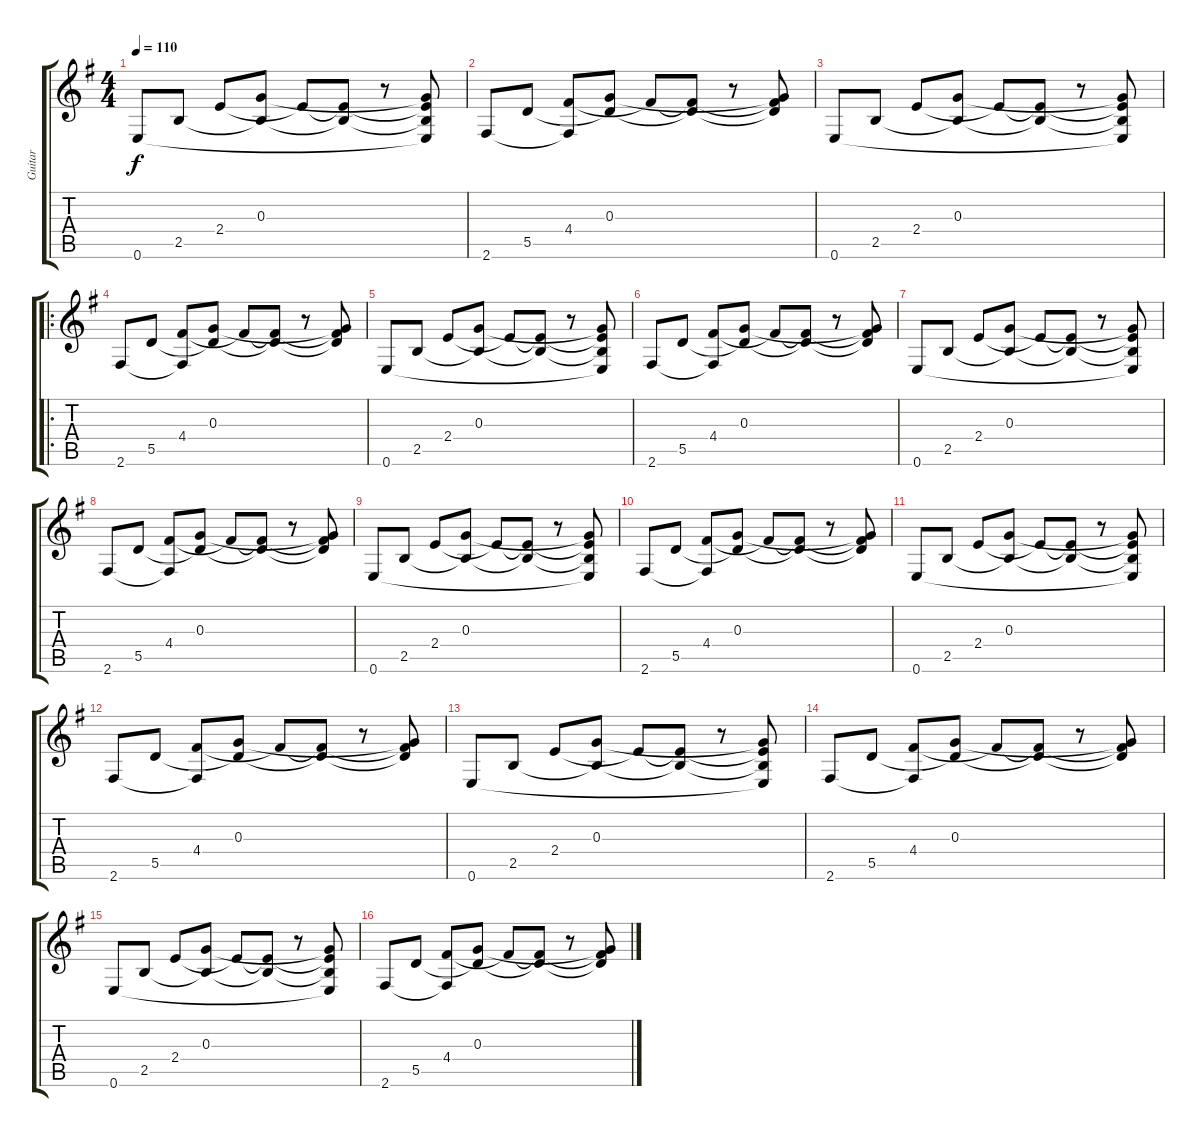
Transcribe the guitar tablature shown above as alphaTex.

\track ("Guitar" "Guitar") {instrument distortionguitar}
\staff {score tabs}
\tuning (E4 B3 G3 D3 A2 E2) {hide}
\ts (4 4)
\tempo 110
\clef g2
\ks eminor
0.6.8{dy f} 2.5.8 2.4.8 (0.3 2.5{t}).8 2.4{t}.8 (2.4{t} 2.5{t}).8 r.8 (0.3{t} 2.4{t} 2.5{t} 0.6{t}).8 |
2.6.8 5.5.8 (4.4 2.6{t}).8 (0.3 5.5{t}).8 4.4{t}.8 (4.4{t} 5.5{t}).8 r.8 (0.3{t} 4.4{t} 5.5{t}).8 |
0.6.8 2.5.8 2.4.8 (0.3 2.5{t}).8 2.4{t}.8 (2.4{t} 2.5{t}).8 r.8 (0.3{t} 2.4{t} 2.5{t} 0.6{t}).8 |
\ro
2.6.8 5.5.8 (4.4 2.6{t}).8 (0.3 5.5{t}).8 4.4{t}.8 (4.4{t} 5.5{t}).8 r.8 (0.3{t} 4.4{t} 5.5{t}).8 |
0.6.8 2.5.8 2.4.8 (0.3 2.5{t}).8 2.4{t}.8 (2.4{t} 2.5{t}).8 r.8 (0.3{t} 2.4{t} 2.5{t} 0.6{t}).8 |
2.6.8 5.5.8 (4.4 2.6{t}).8 (0.3 5.5{t}).8 4.4{t}.8 (4.4{t} 5.5{t}).8 r.8 (0.3{t} 4.4{t} 5.5{t}).8 |
0.6.8 2.5.8 2.4.8 (0.3 2.5{t}).8 2.4{t}.8 (2.4{t} 2.5{t}).8 r.8 (0.3{t} 2.4{t} 2.5{t} 0.6{t}).8 |
2.6.8 5.5.8 (4.4 2.6{t}).8 (0.3 5.5{t}).8 4.4{t}.8 (4.4{t} 5.5{t}).8 r.8 (0.3{t} 4.4{t} 5.5{t}).8 |
0.6.8 2.5.8 2.4.8 (0.3 2.5{t}).8 2.4{t}.8 (2.4{t} 2.5{t}).8 r.8 (0.3{t} 2.4{t} 2.5{t} 0.6{t}).8 |
2.6.8 5.5.8 (4.4 2.6{t}).8 (0.3 5.5{t}).8 4.4{t}.8 (4.4{t} 5.5{t}).8 r.8 (0.3{t} 4.4{t} 5.5{t}).8 |
0.6.8 2.5.8 2.4.8 (0.3 2.5{t}).8 2.4{t}.8 (2.4{t} 2.5{t}).8 r.8 (0.3{t} 2.4{t} 2.5{t} 0.6{t}).8 |
2.6.8 5.5.8 (4.4 2.6{t}).8 (0.3 5.5{t}).8 4.4{t}.8 (4.4{t} 5.5{t}).8 r.8 (0.3{t} 4.4{t} 5.5{t}).8 |
0.6.8 2.5.8 2.4.8 (0.3 2.5{t}).8 2.4{t}.8 (2.4{t} 2.5{t}).8 r.8 (0.3{t} 2.4{t} 2.5{t} 0.6{t}).8 |
2.6.8 5.5.8 (4.4 2.6{t}).8 (0.3 5.5{t}).8 4.4{t}.8 (4.4{t} 5.5{t}).8 r.8 (0.3{t} 4.4{t} 5.5{t}).8 |
0.6.8 2.5.8 2.4.8 (0.3 2.5{t}).8 2.4{t}.8 (2.4{t} 2.5{t}).8 r.8 (0.3{t} 2.4{t} 2.5{t} 0.6{t}).8 |
2.6.8 5.5.8 (4.4 2.6{t}).8 (0.3 5.5{t}).8 4.4{t}.8 (4.4{t} 5.5{t}).8 r.8 (0.3{t} 4.4{t} 5.5{t}).8
